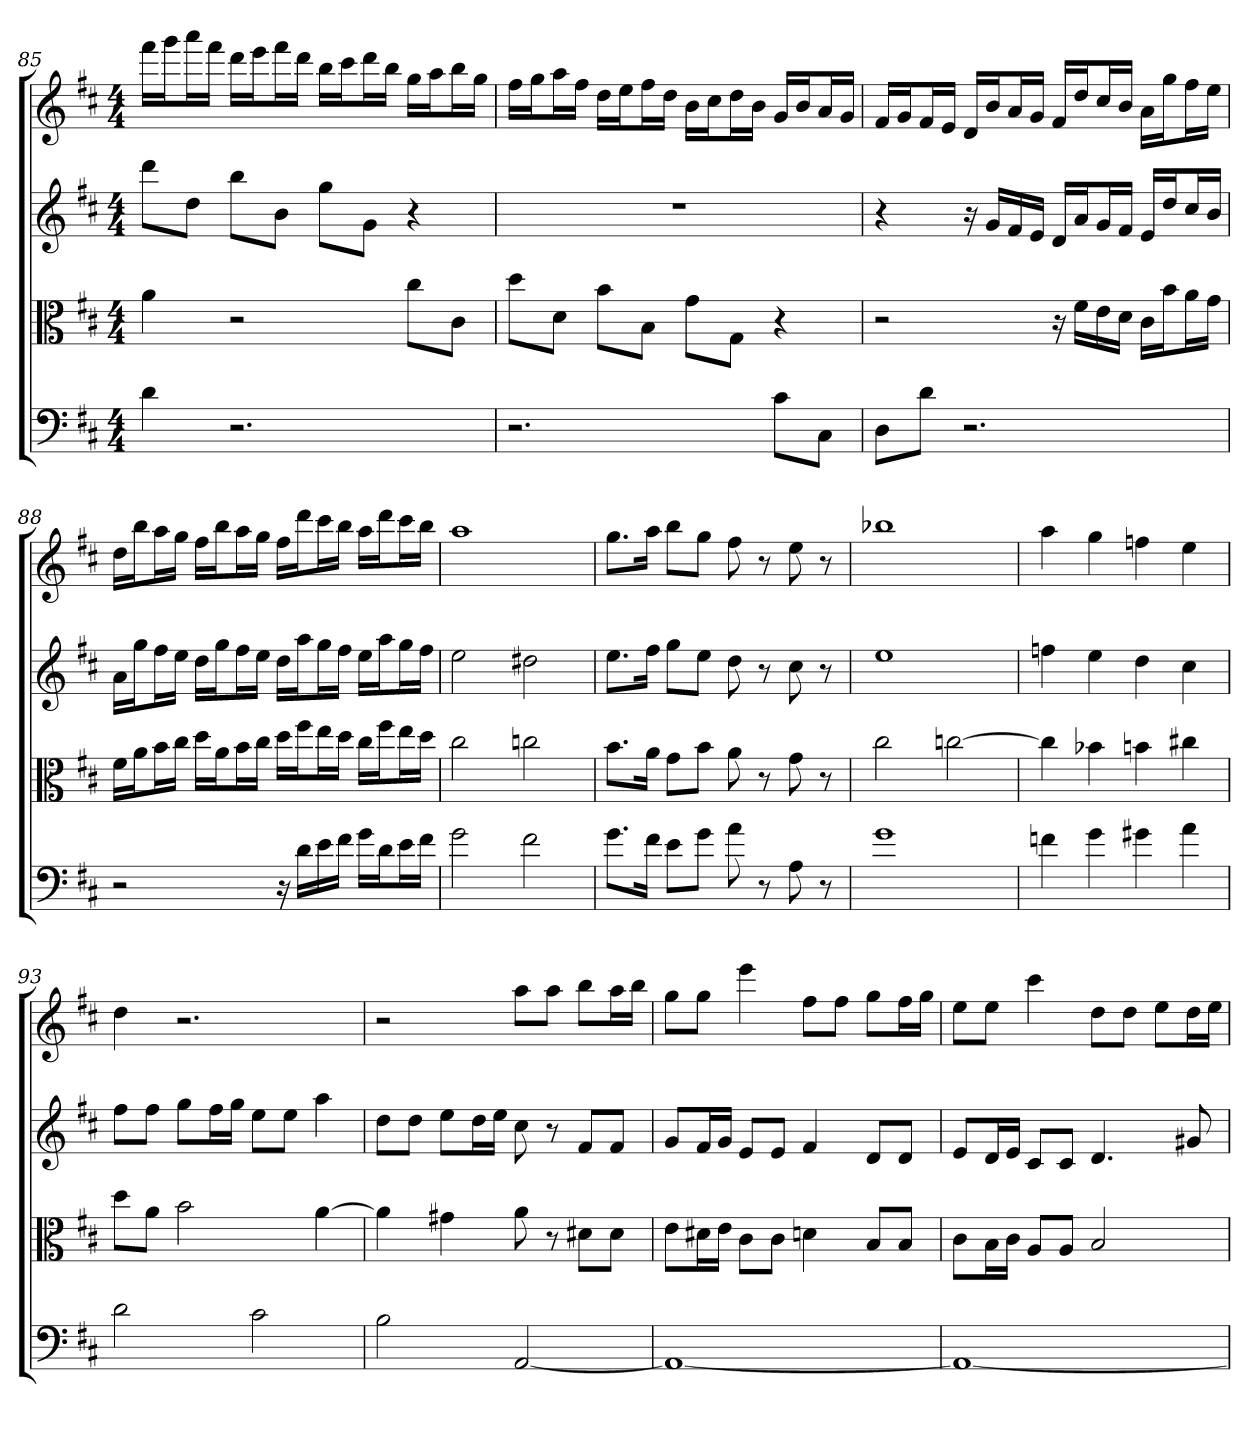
**kern	**kern	**kern	**kern
*part4	*part3	*part2	*part1
*staff4	*staff3	*staff2	*staff1
*clefF4	*clefC3	*	*
*k[f#c#]	*k[f#c#]	*k[f#c#]	*k[f#c#]
*D:	*D:	*D:	*D:
*M4/4	*M4/4	*M4/4	*M4/4
=85	=85	=85	=85
4d	4a	8dddL	16fff#LL
.	.	.	16gggJ
.	.	8ddJ	16aaaL
.	.	.	16fff#JJ
2.r	2r	8bbL	16dddLL
.	.	.	16eeeJ
.	.	8bJ	16fff#L
.	.	.	16dddJJ
.	.	8ggL	16bbLL
.	.	.	16ccc#J
.	.	8gJ	16dddL
.	.	.	16bbJJ
.	8cc#\L	4r	16ggLL
.	.	.	16aaJ
.	8c#\J	.	16bbL
.	.	.	16ggJJ
=86	=86	=86	=86
2.r	8dd\L	1r	16ff#LL
.	.	.	16ggJ
.	8d\J	.	16aaL
.	.	.	16ff#JJ
.	8b\L	.	16ddLL
.	.	.	16eeJ
.	8B\J	.	16ff#L
.	.	.	16ddJJ
.	8g\L	.	16bLL
.	.	.	16cc#J
.	8G\J	.	16ddL
.	.	.	16bJJ
8c#\L	4r	.	16gLL
.	.	.	16bJ
8C#\J	.	.	16aL
.	.	.	16gJJ
=87	=87	=87	=87
8D\L	2r	4r	16f#LL
.	.	.	16gJ
8d\J	.	.	16f#L
.	.	.	16eJJ
2.r	.	16r	16dLL
.	.	16gLL	16bJ
.	.	16f#	16aL
.	.	16eJJ	16gJJ
.	16r	16dLL	16f#LL
.	16f#\LL	16aJ	16ddJ
.	16e\	16gL	16cc#L
.	16d\JJ	16f#JJ	16bJJ
.	16c#\LL	16eLL	16aLL
.	16b\J	16ddJ	16ggJ
.	16a\L	16cc#L	16ff#L
.	16g\JJ	16bJJ	16eeJJ
=88	=88	=88	=88
2r	16f#\LL	16aLL	16ddLL
.	16a\J	16ggJ	16bbJ
.	16b\L	16ff#L	16aaL
.	16cc#\JJ	16eeJJ	16ggJJ
.	16dd\LL	16ddLL	16ff#LL
.	16a\J	16ggJ	16bbJ
.	16b\L	16ff#L	16aaL
.	16cc#\JJ	16eeJJ	16ggJJ
16r	16dd\LL	16ddLL	16ff#LL
16d\LL	16ff#\J	16aaJ	16dddJ
16e\	16ee\L	16ggL	16ccc#L
16f#\JJ	16dd\JJ	16ff#JJ	16bbJJ
16g\LL	16cc#\LL	16eeLL	16aaLL
16d\J	16ff#\J	16aaJ	16dddJ
16e\L	16ee\L	16ggL	16ccc#L
16f#\JJ	16dd\JJ	16ff#JJ	16bbJJ
=89	=89	=89	=89
2g	2cc#	2ee	1aa
2f#	2ccn	2dd#X	.
=90	=90	=90	=90
8.g\L	8.b\L	8.eeL	8.ggL
16f#\Jk	16a\Jk	16ff#Jk	16aaJk
8e\L	8g\L	8ggL	8bbL
8g\J	8b\J	8eeJ	8ggJ
8a	8a	8dd	8ff#
8r	8r	8r	8r
8A	8g	8cc#	8ee
8r	8r	8r	8r
=91	=91	=91	=91
1g	2cc#	1ee	1bb-X
.	[2ccn	.	.
=92	=92	=92	=92
4fn	4cc]	4ffn	4aa
4g	4b-X	4ee	4gg
4g#X	4bn	4dd	4ffn
4a	4cc#X	4cc#	4ee
=93	=93	=93	=93
2d	8dd\L	8ff#L	4dd
.	8a\J	8ff#J	.
.	2b	8ggL	2.r
.	.	16ff#L	.
.	.	16ggJJ	.
2c#	.	8eeL	.
.	.	8eeJ	.
.	[4a	4aa	.
=94	=94	=94	=94
2B	4a]	8ddL	2r
.	.	8ddJ	.
.	4g#X	8eeL	.
.	.	16ddL	.
.	.	16eeJJ	.
[2AA	8a	8cc#	8aaL
.	8r	8r	8aaJ
.	8d#X\L	8f#L	8bbL
.	8d#\J	8f#J	16aaL
.	.	.	16bbJJ
=95	=95	=95	=95
1AA_	8e\L	8gL	8ggL
.	16d#X\L	16f#L	8ggJ
.	16e\JJ	16gJJ	.
.	8c#\L	8eL	4eee
.	8c#\J	8eJ	.
.	4dn	4f#	8ff#L
.	.	.	8ff#J
.	8B/L	8dL	8ggL
.	8B/J	8dJ	16ff#L
.	.	.	16ggJJ
=96	=96	=96	=96
1AA_	8c#\L	8eL	8eeL
.	16B\L	16dL	8eeJ
.	16c#\JJ	16eJJ	.
.	8A/L	8c#L	4ccc#
.	8A/J	8c#J	.
.	2B	4.d	8ddL
.	.	.	8ddJ
.	.	.	8eeL
.	.	8g#X	16ddL
.	.	.	16eeJJ
=	=	=	=
*-	*-	*-	*-
